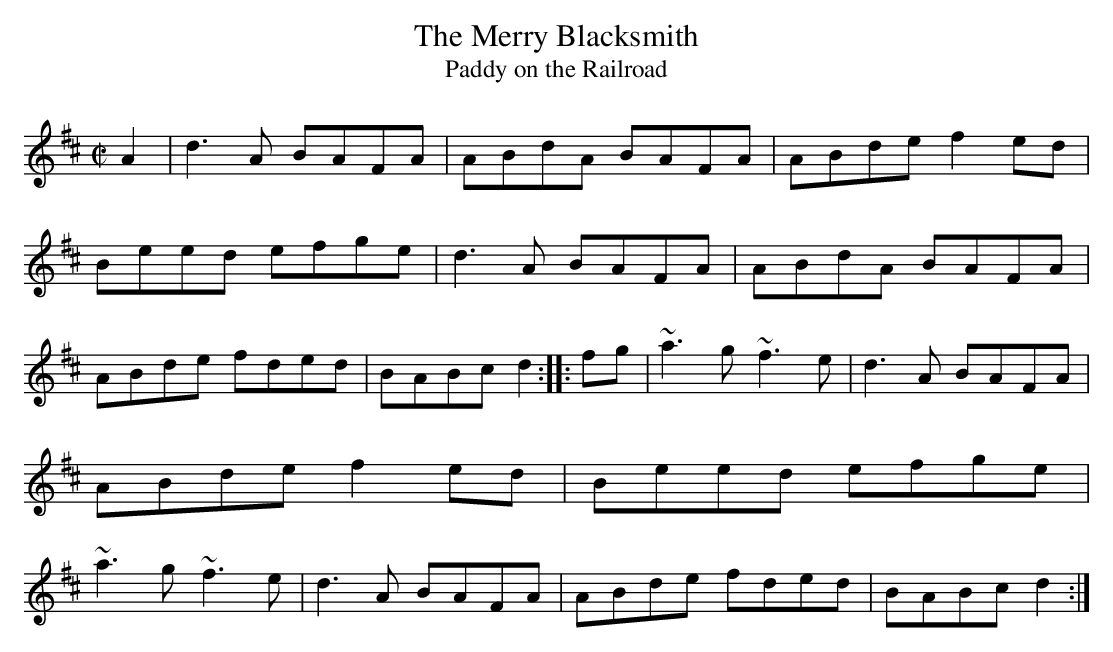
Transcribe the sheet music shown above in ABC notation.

X:1
T:Merry Blacksmith, The
T:Paddy on the Railroad
E:11
M:C|
K:D
\medskip
A2|d3 A BAFA|ABdA BAFA|ABde f2 ed|Beed efge|d3 A BAFA|ABdA BAFA|ABde fded|BABc d2::\
fg|~a3 g ~f3 e|d3 A BAFA|ABde f2ed|Beed efge|~a3 g ~f3 e|d3 A BAFA|ABde fded|BABc d2:|**
